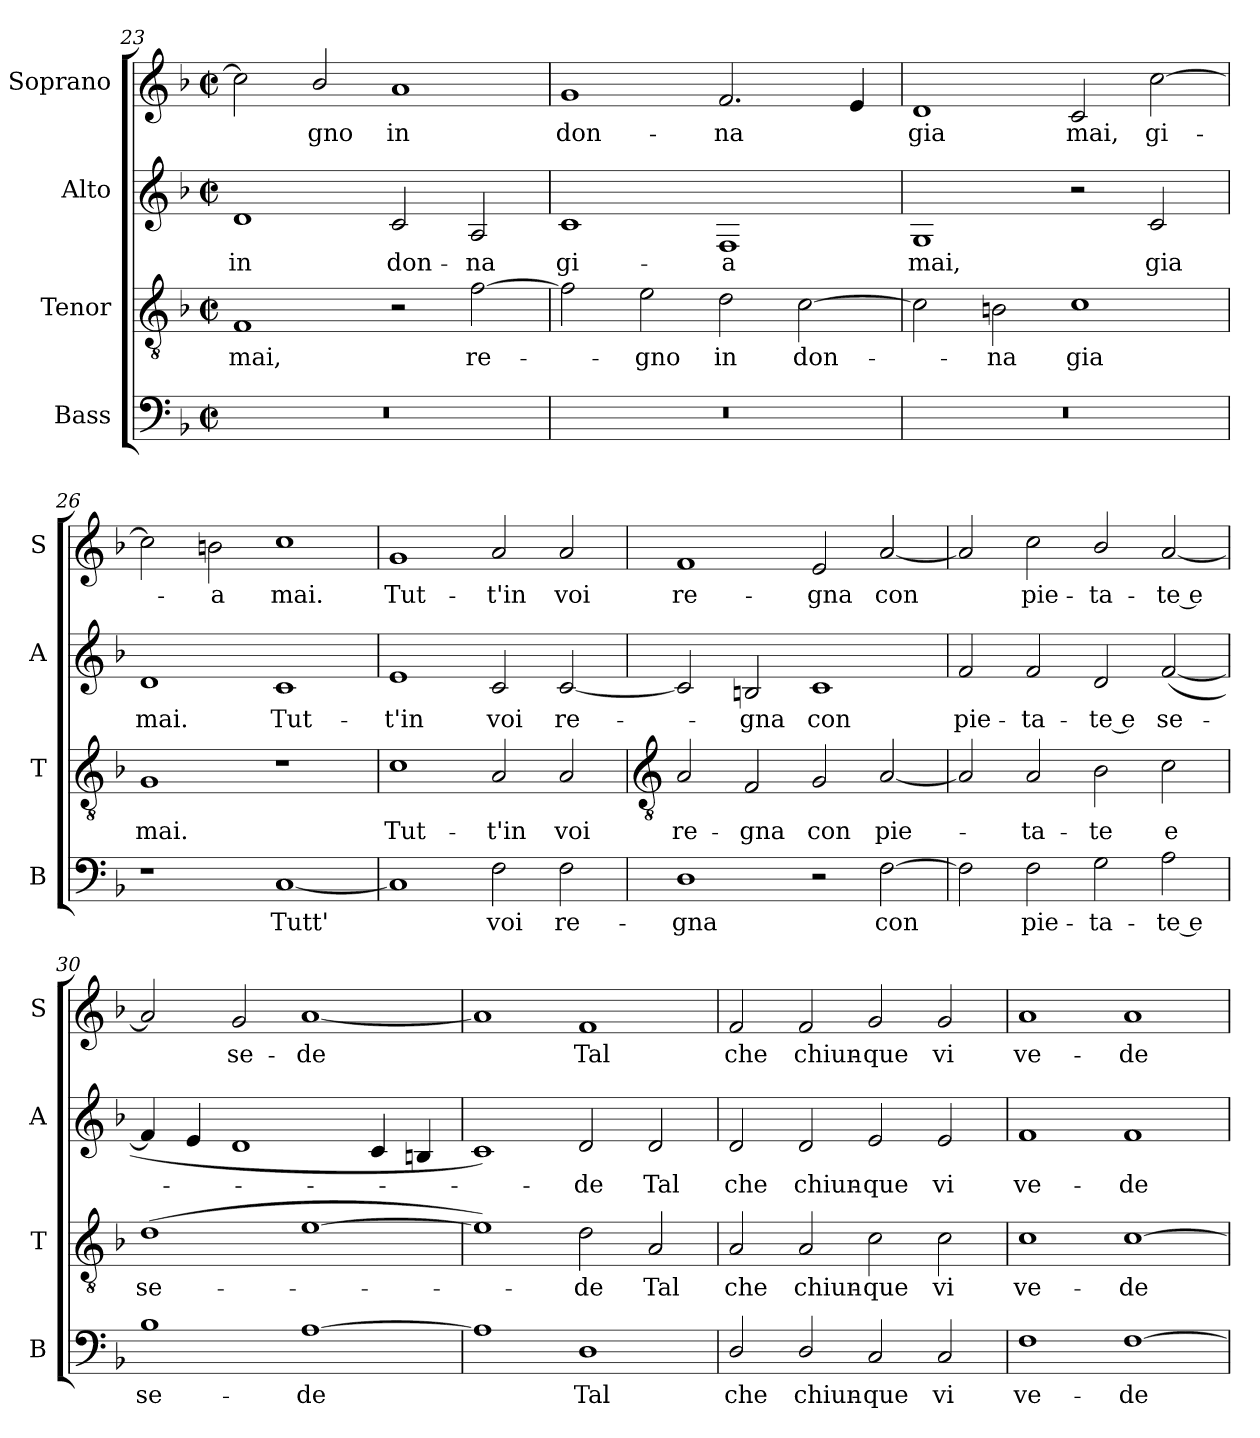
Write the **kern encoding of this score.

**kern	**text	**kern	**text	**kern	**text	**kern	**text
*part4	*part4	*part3	*part3	*part2	*part2	*part1	*part1
*staff4	*staff4	*staff3	*staff3	*staff2	*staff2	*staff1	*staff1
*I"Bass	*	*I"Tenor	*	*I"Alto	*	*I"Soprano	*
*I'B	*	*I'T	*	*I'A	*	*I'S	*
*clefF4	*	*clefGv2	*	*clefG2	*	*clefG2	*
*k[b-]	*	*k[b-]	*	*k[b-]	*	*k[b-]	*
*F:	*	*F:	*	*F:	*	*F:	*
*M4/2	*	*M4/2	*	*M4/2	*	*M4/2	*
*met(c|)	*	*met(c|)	*	*met(c|)	*	*met(c|)	*
=23	=23	=23	=23	=23	=23	=23	=23
!	!	!	!LO:LY:b	!	!LO:LY:b	!	!
0r	.	1F	mai,	1d	in	2cc]	.
!	!	!	!	!	!	!	!LO:LY:b
.	.	.	.	.	.	2b-/	-gno
!	!	!	!	!	!LO:LY:b	!	!LO:LY:b
.	.	2r	.	2c	don-	1a	in
!	!	!	!LO:LY:b	!	!LO:LY:b	!	!
.	.	[2f	re-	2A	-na	.	.
=24	=24	=24	=24	=24	=24	=24	=24
!	!	!	!	!	!LO:LY:b	!	!LO:LY:b
0r	.	2f]	.	1c	gi-	1g	don-
!	!	!	!LO:LY:b	!	!	!	!
.	.	2e	gno	.	.	.	.
!	!	!	!LO:LY:b	!	!LO:LY:b	!	!LO:LY:b
.	.	2d	in	1F	-a	2.f	-na
!	!	!	!LO:LY:b	!	!	!	!
.	.	[2c	don-	.	.	.	.
.	.	.	.	.	.	4e	.
=25	=25	=25	=25	=25	=25	=25	=25
!	!	!	!	!	!LO:LY:b	!	!LO:LY:b
0r	.	2c]	.	1G	mai,	1d	gia
!	!	!	!LO:LY:b	!	!	!	!
.	.	2Bn	na	.	.	.	.
!	!	!	!LO:LY:b	!	!	!	!LO:LY:b
.	.	1c	gia	2r	.	2c	mai,
!	!	!	!	!	!LO:LY:b	!	!LO:LY:b
.	.	.	.	2c	gia	[2cc	gi-
=26	=26	=26	=26	=26	=26	=26	=26
!	!	!	!LO:LY:b	!	!LO:LY:b	!	!
1r	.	1G	mai.	1d	mai.	2cc]	.
!	!	!	!	!	!	!	!LO:LY:b
.	.	.	.	.	.	2bn	a
!	!LO:LY:b	!	!	!	!LO:LY:b	!	!LO:LY:b
[1C	Tutt'	1r	.	1c	Tut-	1cc	mai.
=27	=27	=27	=27	=27	=27	=27	=27
!	!	!	!LO:LY:b	!	!LO:LY:b	!	!LO:LY:b
1C]	.	1c	Tut-	1e	-t'in	1g	Tut-
!	!LO:LY:b	!	!LO:LY:b	!	!LO:LY:b	!	!LO:LY:b
2F	voi	2A	-t'in	2c	voi	2a	-t'in
!	!LO:LY:b	!	!LO:LY:b	!	!LO:LY:b	!	!LO:LY:b
2F	re-	2A	voi	[2c	re-	2a	voi
!!LO:LB:g=z
=28	=28	=28	=28	=28	=28	=28	=28
*	*	*clefGv2	*	*	*	*	*
!	!LO:LY:b	!	!LO:LY:b	!	!	!	!LO:LY:b
1D	-gna	2A	re-	2c]	.	1f	re-
!	!	!	!LO:LY:b	!	!LO:LY:b	!	!
.	.	2F	-gna	2Bn	gna	.	.
!	!	!	!LO:LY:b	!	!LO:LY:b	!	!LO:LY:b
2r	.	2G	con	1c	con	2e	-gna
!	!LO:LY:b	!	!LO:LY:b	!	!	!	!LO:LY:b
[2F	con	[2A	pie-	.	.	[2a	con
=29	=29	=29	=29	=29	=29	=29	=29
!	!	!	!	!	!LO:LY:b	!	!
2F]	.	2A]	.	2f	pie-	2a]	.
!	!LO:LY:b	!	!LO:LY:b	!	!LO:LY:b	!	!LO:LY:b
2F	pie-	2A	ta-	2f	-ta-	2cc	pie-
!	!LO:LY:b	!	!LO:LY:b	!	!LO:LY:b	!	!LO:LY:b
2G	-ta-	2B-	-te	2d	-te e	2b-/	-ta-
!	!LO:LY:b	!	!LO:LY:b	!	!LO:LY:b	!	!LO:LY:b
2A	-te e	2c	e	(<[2f	se-	[2a	-te e
=30	=30	=30	=30	=30	=30	=30	=30
!	!LO:LY:b	!	!LO:LY:b	!	!	!	!
1B-	se-	(>1d	se-	4f]	.	2a]	.
.	.	.	.	4e	.	.	.
!	!	!	!	!	!	!	!LO:LY:b
.	.	.	.	1d	.	2g	se-
!	!LO:LY:b	!	!	!	!	!	!LO:LY:b
[1A	-de	[1e	.	.	.	[1a	-de
.	.	.	.	4c	.	.	.
.	.	.	.	4Bn	.	.	.
=31	=31	=31	=31	=31	=31	=31	=31
1A]	.	1e])	.	1c)	.	1a]	.
!	!LO:LY:b	!	!LO:LY:b	!	!LO:LY:b	!	!LO:LY:b
1D	Tal	2d	de	2d	de	1f	Tal
!	!	!	!LO:LY:b	!	!LO:LY:b	!	!
.	.	2A	Tal	2d	Tal	.	.
=32	=32	=32	=32	=32	=32	=32	=32
!	!LO:LY:b	!	!LO:LY:b	!	!LO:LY:b	!	!LO:LY:b
2D/	che	2A	che	2d	che	2f	che
!	!LO:LY:b	!	!LO:LY:b	!	!LO:LY:b	!	!LO:LY:b
2D/	chiun-	2A	chiun-	2d	chiun-	2f	chiun-
!	!LO:LY:b	!	!LO:LY:b	!	!LO:LY:b	!	!LO:LY:b
2C	-que	2c	-que	2e	-que	2g	-que
!	!LO:LY:b	!	!LO:LY:b	!	!LO:LY:b	!	!LO:LY:b
2C	vi	2c	vi	2e	vi	2g	vi
=33	=33	=33	=33	=33	=33	=33	=33
!	!LO:LY:b	!	!LO:LY:b	!	!LO:LY:b	!	!LO:LY:b
1F	ve-	1c	ve-	1f	ve-	1a	ve-
!	!LO:LY:b	!	!LO:LY:b	!	!LO:LY:b	!	!LO:LY:b
[1F	-de	[1c	-de	1f	-de	1a	-de
=	=	=	=	=	=	=	=
*-	*-	*-	*-	*-	*-	*-	*-
